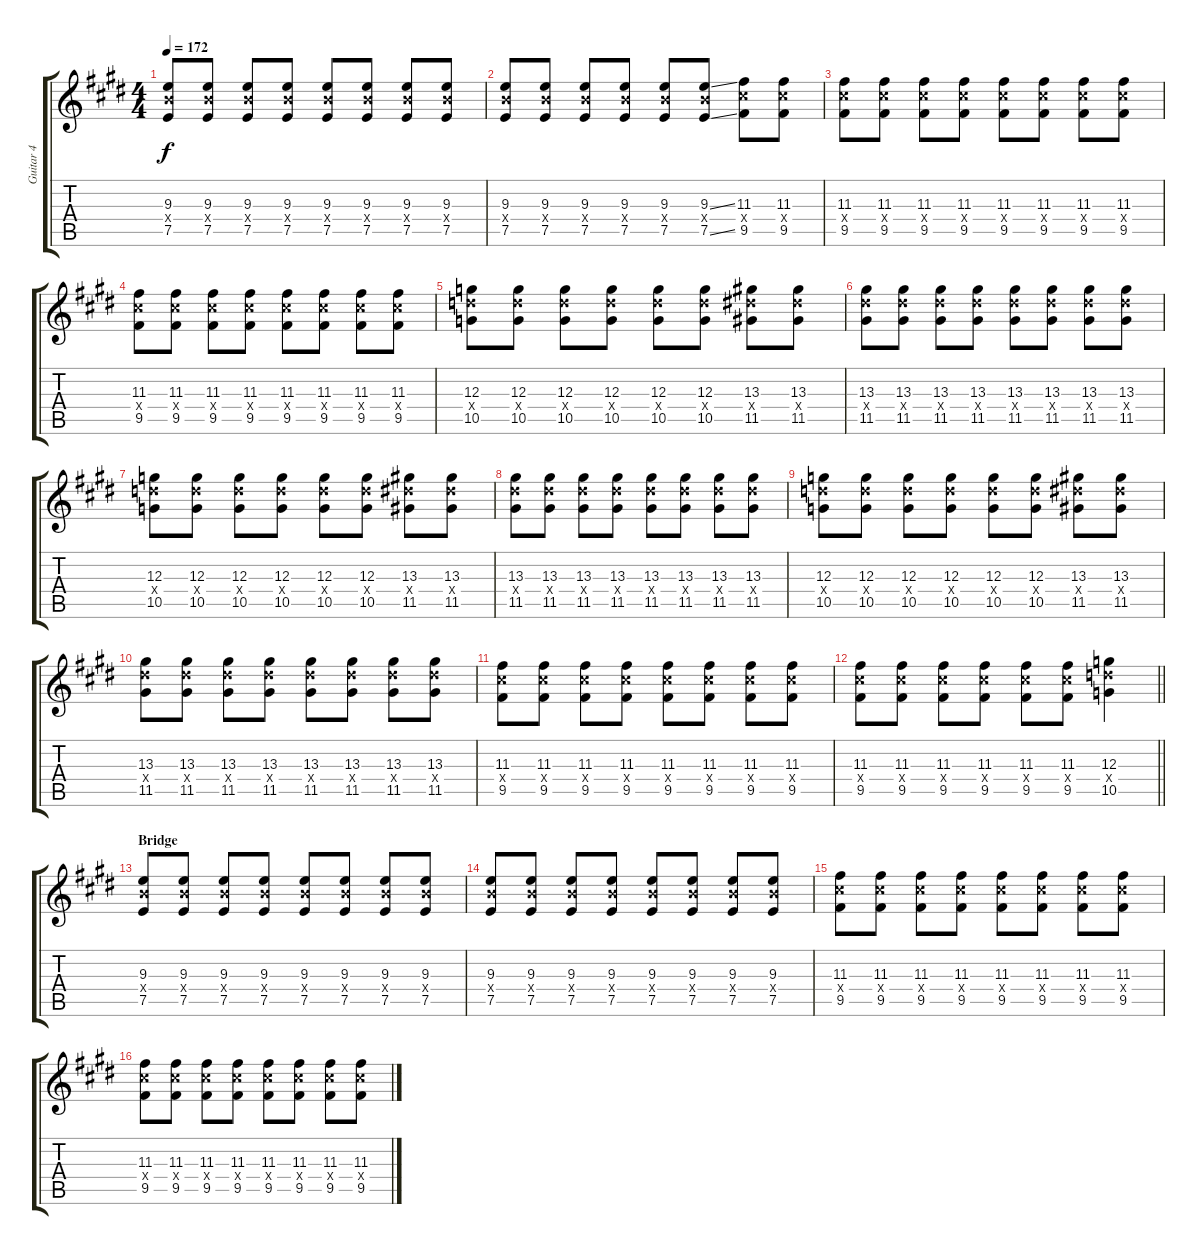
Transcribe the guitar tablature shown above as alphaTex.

\track ("Guitar 4" "Guitar 4") {instrument distortionguitar}
\staff {score tabs}
\tuning (E4 B3 G3 D3 A2 E2) {hide}
\ts (4 4)
\tempo 172
\clef g2
\ks e
(9.3 9.4{x} 7.5).8{dy f} (9.3 9.4{x} 7.5).8 (9.3 9.4{x} 7.5).8 (9.3 9.4{x} 7.5).8 (9.3 9.4{x} 7.5).8 (9.3 9.4{x} 7.5).8 (9.3 9.4{x} 7.5).8 (9.3 9.4{x} 7.5).8 |
(9.3 9.4{x} 7.5).8 (9.3 9.4{x} 7.5).8 (9.3 9.4{x} 7.5).8 (9.3 9.4{x} 7.5).8 (9.3 9.4{x} 7.5).8 (9.3{ss} 9.4{x} 7.5{ss}).8 (11.3 11.4{x} 9.5).8 (11.3 11.4{x} 9.5).8 |
(11.3 11.4{x} 9.5).8 (11.3 11.4{x} 9.5).8 (11.3 11.4{x} 9.5).8 (11.3 11.4{x} 9.5).8 (11.3 11.4{x} 9.5).8 (11.3 11.4{x} 9.5).8 (11.3 11.4{x} 9.5).8 (11.3 11.4{x} 9.5).8 |
(11.3 11.4{x} 9.5).8 (11.3 11.4{x} 9.5).8 (11.3 11.4{x} 9.5).8 (11.3 11.4{x} 9.5).8 (11.3 11.4{x} 9.5).8 (11.3 11.4{x} 9.5).8 (11.3 11.4{x} 9.5).8 (11.3 11.4{x} 9.5).8 |
(12.3 12.4{x} 10.5).8 (12.3 12.4{x} 10.5).8 (12.3 12.4{x} 10.5).8 (12.3 12.4{x} 10.5).8 (12.3 12.4{x} 10.5).8 (12.3 12.4{x} 10.5).8 (13.3 13.4{x} 11.5).8 (13.3 13.4{x} 11.5).8 |
(13.3 13.4{x} 11.5).8 (13.3 13.4{x} 11.5).8 (13.3 13.4{x} 11.5).8 (13.3 13.4{x} 11.5).8 (13.3 13.4{x} 11.5).8 (13.3 13.4{x} 11.5).8 (13.3 13.4{x} 11.5).8 (13.3 13.4{x} 11.5).8 |
(12.3 12.4{x} 10.5).8 (12.3 12.4{x} 10.5).8 (12.3 12.4{x} 10.5).8 (12.3 12.4{x} 10.5).8 (12.3 12.4{x} 10.5).8 (12.3 12.4{x} 10.5).8 (13.3 13.4{x} 11.5).8 (13.3 13.4{x} 11.5).8 |
(13.3 13.4{x} 11.5).8 (13.3 13.4{x} 11.5).8 (13.3 13.4{x} 11.5).8 (13.3 13.4{x} 11.5).8 (13.3 13.4{x} 11.5).8 (13.3 13.4{x} 11.5).8 (13.3 13.4{x} 11.5).8 (13.3 13.4{x} 11.5).8 |
(12.3 12.4{x} 10.5).8 (12.3 12.4{x} 10.5).8 (12.3 12.4{x} 10.5).8 (12.3 12.4{x} 10.5).8 (12.3 12.4{x} 10.5).8 (12.3 12.4{x} 10.5).8 (13.3 13.4{x} 11.5).8 (13.3 13.4{x} 11.5).8 |
(13.3 13.4{x} 11.5).8 (13.3 13.4{x} 11.5).8 (13.3 13.4{x} 11.5).8 (13.3 13.4{x} 11.5).8 (13.3 13.4{x} 11.5).8 (13.3 13.4{x} 11.5).8 (13.3 13.4{x} 11.5).8 (13.3 13.4{x} 11.5).8 |
(11.3 11.4{x} 9.5).8 (11.3 11.4{x} 9.5).8 (11.3 11.4{x} 9.5).8 (11.3 11.4{x} 9.5).8 (11.3 11.4{x} 9.5).8 (11.3 11.4{x} 9.5).8 (11.3 11.4{x} 9.5).8 (11.3 11.4{x} 9.5).8 |
\barLineRight lightlight
(11.3 11.4{x} 9.5).8 (11.3 11.4{x} 9.5).8 (11.3 11.4{x} 9.5).8 (11.3 11.4{x} 9.5).8 (11.3 11.4{x} 9.5).8 (11.3 11.4{x} 9.5).8 (12.3 12.4{x} 10.5).4 |
\section ("" "Bridge")
(9.3 9.4{x} 7.5).8 (9.3 9.4{x} 7.5).8 (9.3 9.4{x} 7.5).8 (9.3 9.4{x} 7.5).8 (9.3 9.4{x} 7.5).8 (9.3 9.4{x} 7.5).8 (9.3 9.4{x} 7.5).8 (9.3 9.4{x} 7.5).8 |
(9.3 9.4{x} 7.5).8 (9.3 9.4{x} 7.5).8 (9.3 9.4{x} 7.5).8 (9.3 9.4{x} 7.5).8 (9.3 9.4{x} 7.5).8 (9.3 9.4{x} 7.5).8 (9.3 9.4{x} 7.5).8 (9.3 9.4{x} 7.5).8 |
(11.3 11.4{x} 9.5).8 (11.3 11.4{x} 9.5).8 (11.3 11.4{x} 9.5).8 (11.3 11.4{x} 9.5).8 (11.3 11.4{x} 9.5).8 (11.3 11.4{x} 9.5).8 (11.3 11.4{x} 9.5).8 (11.3 11.4{x} 9.5).8 |
(11.3 11.4{x} 9.5).8 (11.3 11.4{x} 9.5).8 (11.3 11.4{x} 9.5).8 (11.3 11.4{x} 9.5).8 (11.3 11.4{x} 9.5).8 (11.3 11.4{x} 9.5).8 (11.3 11.4{x} 9.5).8 (11.3 11.4{x} 9.5).8
